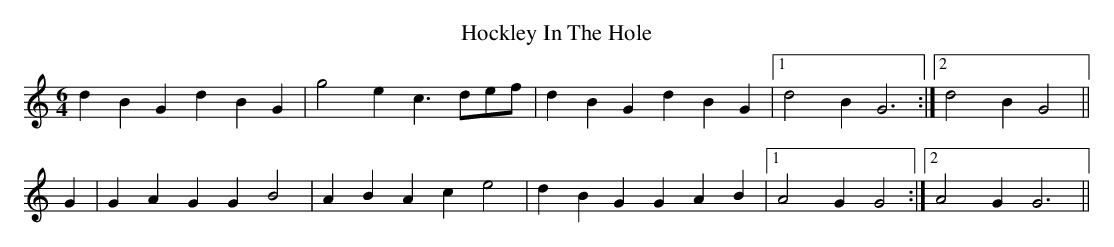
X:1
T:Hockley In The Hole
M:6/4
L:1/4
K:GMix
dBG dBG | g2 e c> de/f/ | dBG dBG | [1 d2 B G3 :| [2 d2 B G2 ||
G | GAG G B2 | ABA c e2 | dBG GAB | [1 A2 G G2 :| [2 A2 G G3 ||
